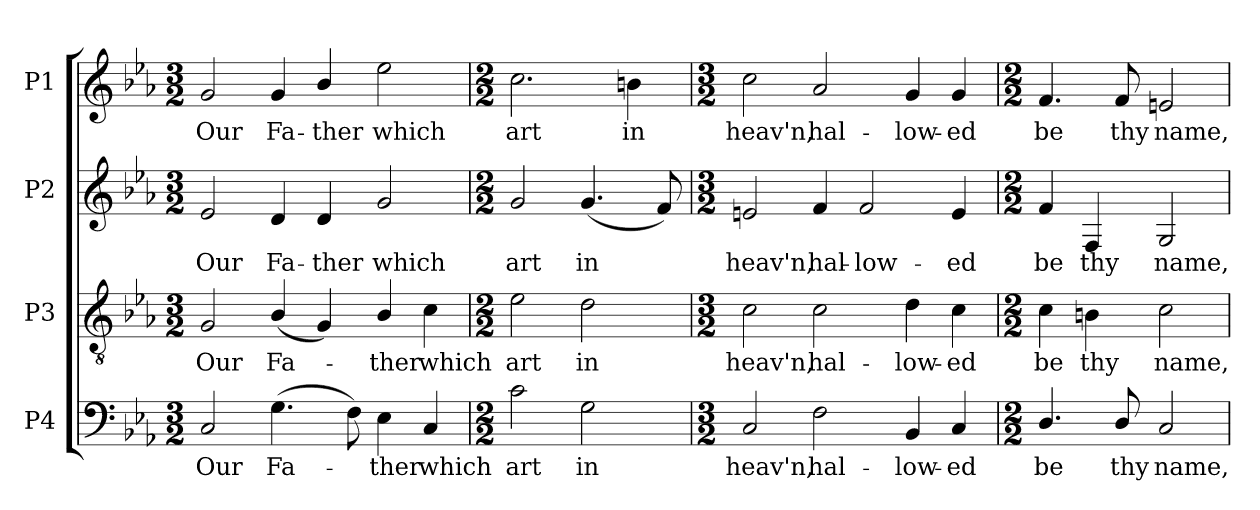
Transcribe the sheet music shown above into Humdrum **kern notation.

**kern	**text	**kern	**text	**kern	**text	**kern	**text
*part4	*part4	*part3	*part3	*part2	*part2	*part1	*part1
*staff4	*staff4	*staff3	*staff3	*staff2	*staff2	*staff1	*staff1
*I"P4	*	*I"P3	*	*I"P2	*	*I"P1	*
!!LO:PB:g=z
*clefF4	*	*clefGv2	*	*clefG2	*	*clefG2	*
*	*	*ITrd7c12	*	*	*	*	*
*k[b-e-a-]	*	*k[b-e-a-]	*	*k[b-e-a-]	*	*k[b-e-a-]	*
*E-:	*	*E-:	*	*E-:	*	*E-:	*
*M3/2	*	*M3/2	*	*M3/2	*	*M3/2	*
=1	=1	=1	=1	=1	=1	=1	=1
!	!LO:LY:b:color=#000000	!	!	!	!	!	!
!	!	!	!LO:LY:b:color=#000000	!	!	!	!
!	!	!	!	!	!LO:LY:b:color=#000000	!	!
!	!	!	!	!	!	!	!LO:LY:b:color=#000000
2Ci/	Our	2GGi/	Our	2e-i/	Our	2gi/	Our
!	!LO:LY:b:color=#000000	!	!	!	!	!	!
!	!	!	!LO:LY:b:color=#000000	!	!	!	!
!	!	!	!	!	!LO:LY:b:color=#000000	!	!
!	!	!	!	!	!	!	!LO:LY:b:color=#000000
(4.Gi\	Fa-	(4BB-i/	Fa-	4di/	Fa-	4gi/	Fa-
!	!	!	!	!	!LO:LY:b:color=#000000	!	!
!	!	!	!	!	!	!	!LO:LY:b:color=#000000
.	.	4GGi/)	.	4di/	-ther	4b-i/	-ther
8Fi\)	.	.	.	.	.	.	.
!	!LO:LY:b:color=#000000	!	!	!	!	!	!
!	!	!	!LO:LY:b:color=#000000	!	!	!	!
!	!	!	!	!	!LO:LY:b:color=#000000	!	!
!	!	!	!	!	!	!	!LO:LY:b:color=#000000
4E-i\	-ther	4BB-i/	-ther	2gi/	which	2ee-i\	which
!	!LO:LY:b:color=#000000	!	!	!	!	!	!
!	!	!	!LO:LY:b:color=#000000	!	!	!	!
4Ci/	which	4Ci\	which	.	.	.	.
=2	=2	=2	=2	=2	=2	=2	=2
*M2/2	*	*M2/2	*	*M2/2	*	*M2/2	*
!	!LO:LY:b:color=#000000	!	!	!	!	!	!
!	!	!	!LO:LY:b:color=#000000	!	!	!	!
!	!	!	!	!	!LO:LY:b:color=#000000	!	!
!	!	!	!	!	!	!	!LO:LY:b:color=#000000
2ci\	art	2E-i\	art	2gi/	art	2.cci\	art
!	!LO:LY:b:color=#000000	!	!	!	!	!	!
!	!	!	!LO:LY:b:color=#000000	!	!	!	!
!	!	!	!	!	!LO:LY:b:color=#000000	!	!
2Gi\	in	2Di\	in	(4.gi/	in	.	.
!	!	!	!	!	!	!	!LO:LY:b:color=#000000
.	.	.	.	.	.	4bni\	in
.	.	.	.	8fi/)	.	.	.
=3	=3	=3	=3	=3	=3	=3	=3
*M3/2	*	*M3/2	*	*M3/2	*	*M3/2	*
!	!LO:LY:b:color=#000000	!	!	!	!	!	!
!	!	!	!LO:LY:b:color=#000000	!	!	!	!
!	!	!	!	!	!LO:LY:b:color=#000000	!	!
!	!	!	!	!	!	!	!LO:LY:b:color=#000000
2Ci/	heav'n,	2Ci\	heav'n,	2eni/	heav'n,	2cci\	heav'n,
!	!LO:LY:b:color=#000000	!	!	!	!	!	!
!	!	!	!LO:LY:b:color=#000000	!	!	!	!
!	!	!	!	!	!LO:LY:b:color=#000000	!	!
!	!	!	!	!	!	!	!LO:LY:b:color=#000000
2Fi\	hal-	2Ci\	hal-	4fi/	hal-	2a-i/	hal-
!	!	!	!	!	!LO:LY:b:color=#000000	!	!
.	.	.	.	2fi/	-low-	.	.
!	!LO:LY:b:color=#000000	!	!	!	!	!	!
!	!	!	!LO:LY:b:color=#000000	!	!	!	!
!	!	!	!	!	!	!	!LO:LY:b:color=#000000
4BB-i/	-low-	4Di\	-low-	.	.	4gi/	-low-
!	!LO:LY:b:color=#000000	!	!	!	!	!	!
!	!	!	!LO:LY:b:color=#000000	!	!	!	!
!	!	!	!	!	!LO:LY:b:color=#000000	!	!
!	!	!	!	!	!	!	!LO:LY:b:color=#000000
4Ci/	-ed	4Ci\	-ed	4ei/	-ed	4gi/	-ed
=4	=4	=4	=4	=4	=4	=4	=4
*M2/2	*	*M2/2	*	*M2/2	*	*M2/2	*
!	!LO:LY:b:color=#000000	!	!	!	!	!	!
!	!	!	!LO:LY:b:color=#000000	!	!	!	!
!	!	!	!	!	!LO:LY:b:color=#000000	!	!
!	!	!	!	!	!	!	!LO:LY:b:color=#000000
4.Di/	be	4Ci\	be	4fi/	be	4.fi/	be
!	!	!	!LO:LY:b:color=#000000	!	!	!	!
!	!	!	!	!	!LO:LY:b:color=#000000	!	!
.	.	4BBni\	thy	4Fi/	thy	.	.
!	!LO:LY:b:color=#000000	!	!	!	!	!	!
!	!	!	!	!	!	!	!LO:LY:b:color=#000000
8Di/	thy	.	.	.	.	8fi/	thy
!	!LO:LY:b:color=#000000	!	!	!	!	!	!
!	!	!	!LO:LY:b:color=#000000	!	!	!	!
!	!	!	!	!	!LO:LY:b:color=#000000	!	!
!	!	!	!	!	!	!	!LO:LY:b:color=#000000
2Ci/	name,	2Ci\	name,	2Gi/	name,	2eni/	name,
=	=	=	=	=	=	=	=
*-	*-	*-	*-	*-	*-	*-	*-
